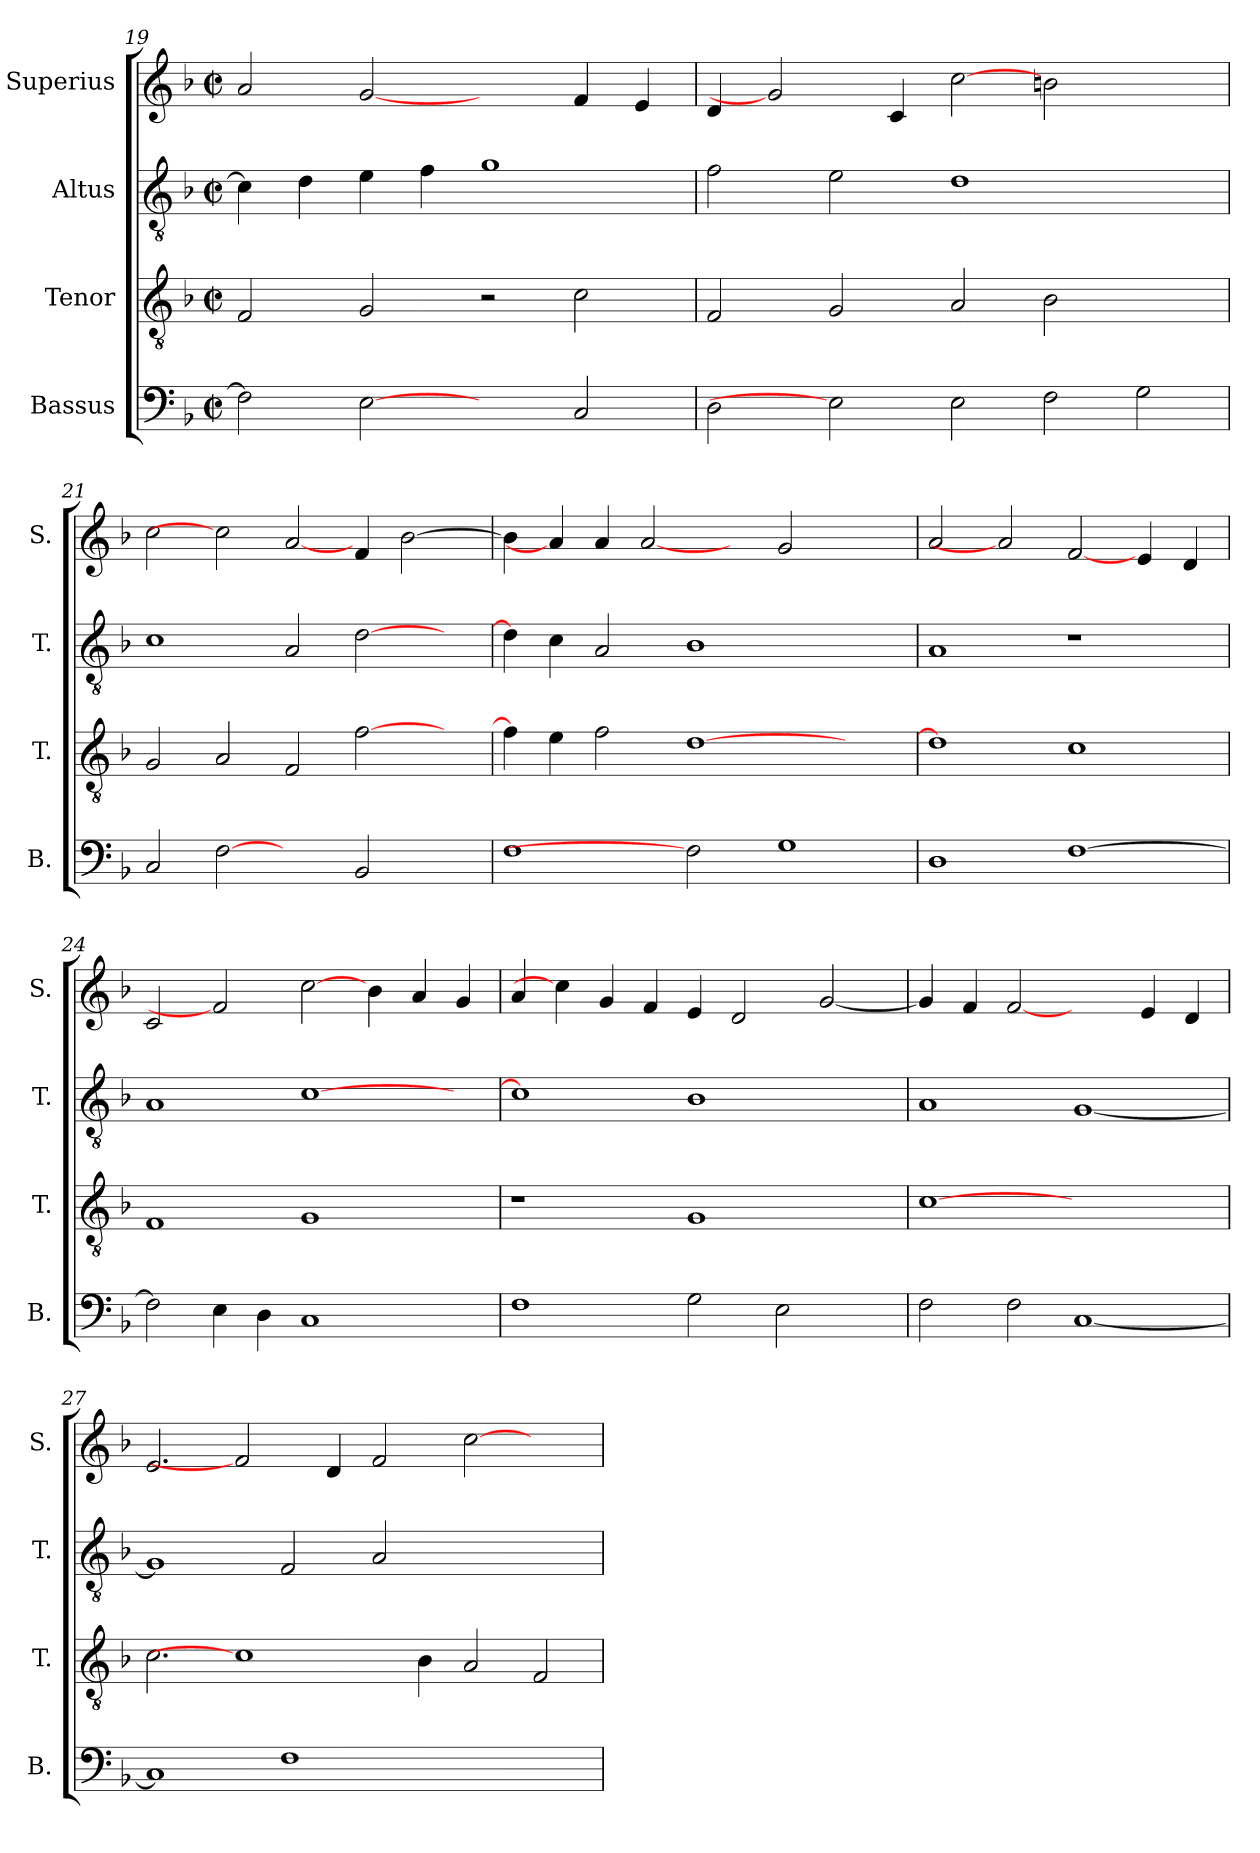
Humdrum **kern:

**kern	**kern	**kern	**kern
*part4	*part3	*part2	*part1
*staff4	*staff3	*staff2	*staff1
*I"Bassus	*I"Tenor	*I"Altus	*I"Superius
*I'B.	*I'T.	*I'T.	*I'S.
*clefF4	*clefGv2	*clefGv2	*clefG2
*	*ITrd7c12	*ITrd7c12	*
*k[b-]	*k[b-]	*k[b-]	*k[b-]
*F:	*F:	*F:	*F:
*M2/2	*M2/2	*M2/2	*M2/2
*met(c|)	*met(c|)	*met(c|)	*met(c|)
=19	=19	=19	=19
2Fi\]	2FFi/	4Ci\]	2ai/
.	.	4Di\	.
[2Ei	2GGi/	4Ei\	[2gi
.	.	4Fi\	.
2ryy	2r	1Gi	2ryy
2Ci/	2Ci\	.	4fi/
.	.	.	4ei/
=20	=20	=20	=20
2Di\	2FFi/	2Fi\	4di/
.	.	.	2gi]
2Ei]	2GGi/	2Ei\	.
.	.	.	4ci/
2Ei\	2AAi/	1Di	[2cci
2Fi\	2BB-i\	.	2bni\
2Gi\	2ryy	2ryy	2ryy
=21	=21	=21	=21
2Ci/	2GGi/	1Ci	2cci\
[2Fi	2AAi/	.	2cci]
2ryy	2FFi/	2AAi/	[2ai/
2BB-i/	[>2Fi\	[>2Di\	4fi/
.	.	.	[>2b-i\
4ryy	4ryy	4ryy	.
=22	=22	=22	=22
1Fi	4Fi\]	4Di\]	4b-i\]
.	4Ei\	4Ci\	4ai/]
.	2Fi\	2AAi/	4ai/
.	.	.	[2ai
2Fi]	[>1Di	1BB-i	.
.	.	.	4ryy
1Gi	.	.	2gi/
.	2ryy	2ryy	2ryy
!!LO:LB:g=z
=23	=23	=23	=23
1Di	1Di]	1AAi	2ai/
.	.	.	2ai]
[>1Fi	1Ci	1r	[2fi
.	.	.	4ei/
.	.	.	4di/
=24	=24	=24	=24
2Fi\]	1FFi	1AAi	2ci/
4Ei\	.	.	2fi]
4Di\	.	.	.
1Ci	1GGi	[>1Ci	[2cci\
.	.	.	4b-i\
.	.	.	4ai/
4ryy	4ryy	4ryy	4gi/
=25	=25	=25	=25
1Fi	1r	1Ci]	4ai/
.	.	.	4cci\]
.	.	.	4gi/
.	.	.	4fi/
2Gi\	1GGi	1BB-i	4ei/
.	.	.	2di/
2Ei\	.	.	.
.	.	.	[<2gi/
4ryy	4ryy	4ryy	.
=26	=26	=26	=26
2Fi\	[1Ci	1AAi	4gi/]
.	.	.	4fi/
2Fi\	.	.	[2fi
[<1Ci	1ryy	[<1GGi	2ryy
.	.	.	4ei/
.	.	.	4di/
=27	=27	=27	=27
1Ci]	2.Ci\	1GGi]	2.ei/
.	1Ci]	.	2fi]
1Fi	.	2FFi/	.
.	.	.	4di/
.	.	2AAi/	2fi/
.	4BB-i\	.	.
1ryy	2AAi/	1ryy	[>2cci\
.	2FFi/	.	2ryy
=	=	=	=
*-	*-	*-	*-
